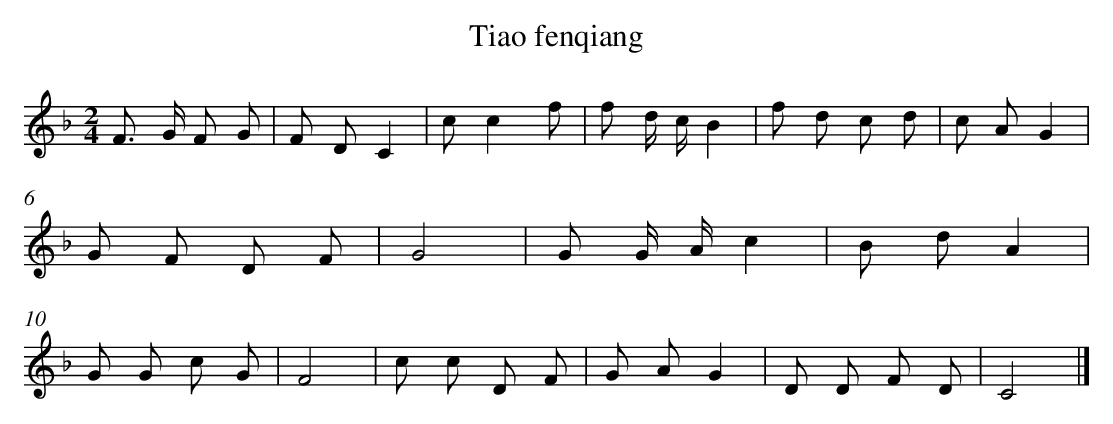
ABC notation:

X:1
T: Tiao fenqiang
L: 1/8
M: 2/4
K: F
F> G F G [I:setbarnb 1]|
F DC2 |
cc2f |
f d/ c/B2 |
f d c d |
c AG2 |
G F D F |
G4 |
G G/ A/c2 |
B dA2 |
G G c G |
F4 |
c c D F |
G AG2 |
D D F D |
C4 |]
